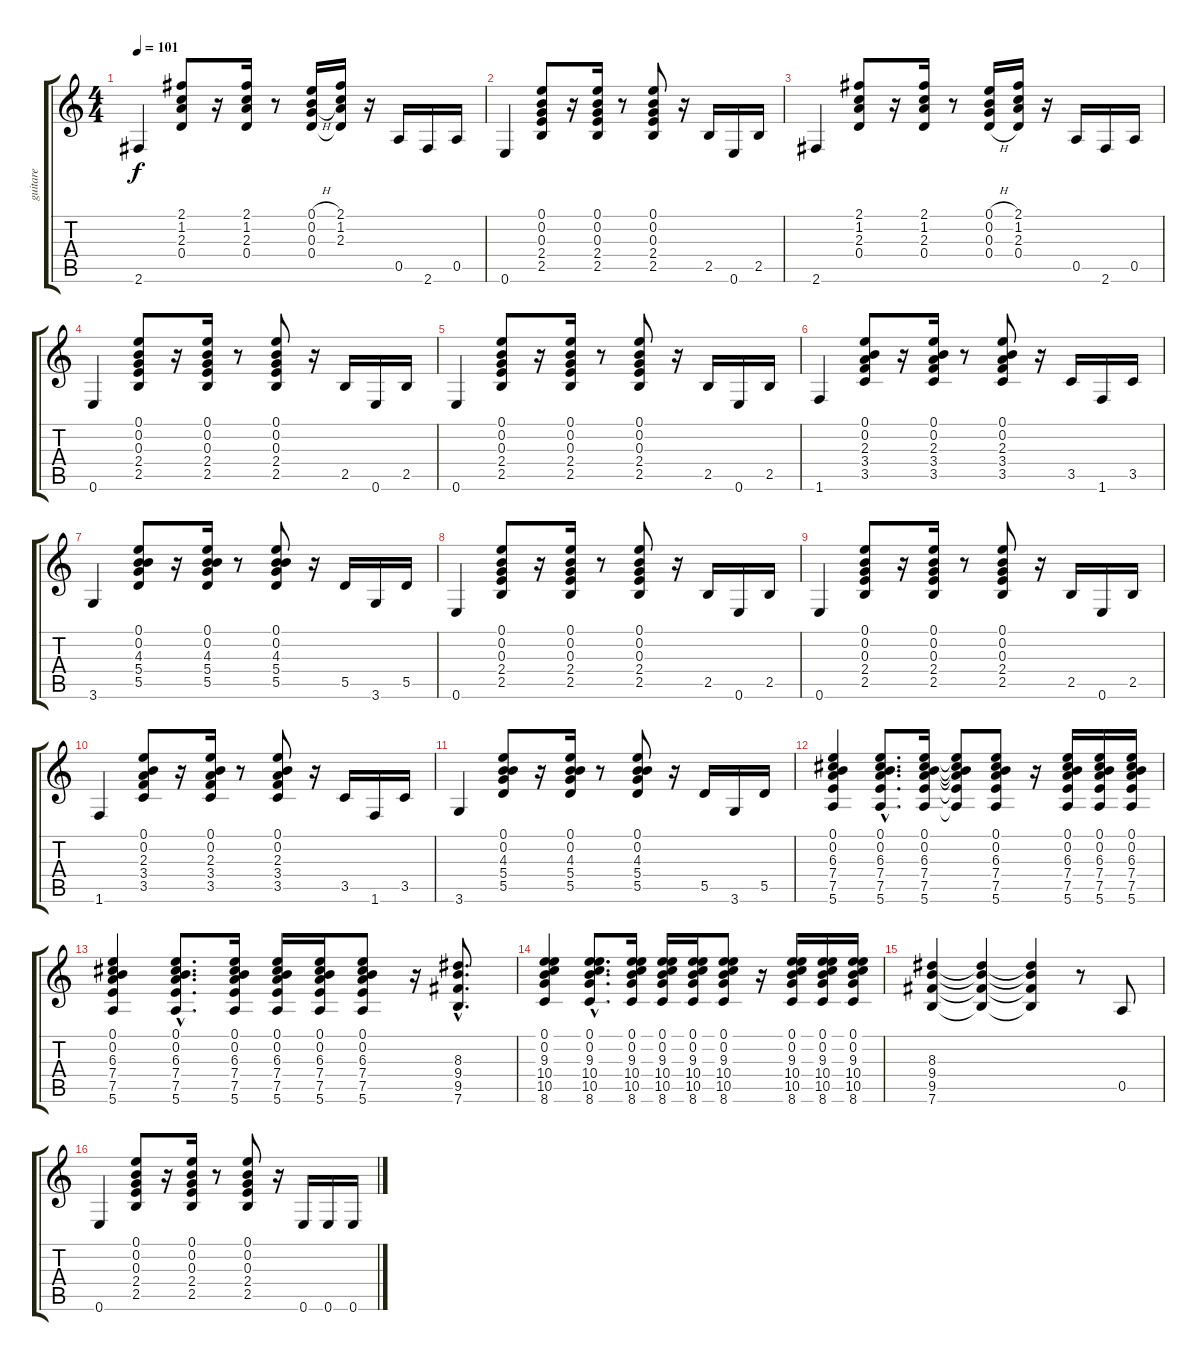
\track ("guitare" "guitare") {instrument acousticguitarsteel}
\staff {score tabs}
\tuning (E4 B3 G3 D3 A2 E2) {hide}
\ts (4 4)
\tempo 101
\clef g2
\ks c
2.6.4{dy f} (2.1 1.2 2.3 0.4).8 r.16 (2.1 1.2 2.3 0.4).16 r.8 (0.1{h} 0.2{h} 0.3{h} 0.4).16 (2.1 1.2 2.3 0.4{t}).16 r.16 0.5.16 2.6.16 0.5.16 |
0.6.4 (0.1 0.2 0.3 2.4 2.5).8 r.16 (0.1 0.2 0.3 2.4 2.5).16 r.8 (0.1 0.2 0.3 2.4 2.5).8 r.16 2.5.16 0.6.16 2.5.16 |
2.6.4 (2.1 1.2 2.3 0.4).8 r.16 (2.1 1.2 2.3 0.4).16 r.8 (0.1{h} 0.2{h} 0.3{h} 0.4{h}).16 (2.1 1.2 2.3 0.4).16 r.16 0.5.16 2.6.16 0.5.16 |
0.6.4 (0.1 0.2 0.3 2.4 2.5).8 r.16 (0.1 0.2 0.3 2.4 2.5).16 r.8 (0.1 0.2 0.3 2.4 2.5).8 r.16 2.5.16 0.6.16 2.5.16 |
0.6.4 (0.1 0.2 0.3 2.4 2.5).8 r.16 (0.1 0.2 0.3 2.4 2.5).16 r.8 (0.1 0.2 0.3 2.4 2.5).8 r.16 2.5.16 0.6.16 2.5.16 |
1.6.4 (0.1 0.2 2.3 3.4 3.5).8 r.16 (0.1 0.2 2.3 3.4 3.5).16 r.8 (0.1 0.2 2.3 3.4 3.5).8 r.16 3.5.16 1.6.16 3.5.16 |
3.6.4 (0.1 0.2 4.3 5.4 5.5).8 r.16 (0.1 0.2 4.3 5.4 5.5).16 r.8 (0.1 0.2 4.3 5.4 5.5).8 r.16 5.5.16 3.6.16 5.5.16 |
0.6.4 (0.1 0.2 0.3 2.4 2.5).8 r.16 (0.1 0.2 0.3 2.4 2.5).16 r.8 (0.1 0.2 0.3 2.4 2.5).8 r.16 2.5.16 0.6.16 2.5.16 |
0.6.4 (0.1 0.2 0.3 2.4 2.5).8 r.16 (0.1 0.2 0.3 2.4 2.5).16 r.8 (0.1 0.2 0.3 2.4 2.5).8 r.16 2.5.16 0.6.16 2.5.16 |
1.6.4 (0.1 0.2 2.3 3.4 3.5).8 r.16 (0.1 0.2 2.3 3.4 3.5).16 r.8 (0.1 0.2 2.3 3.4 3.5).8 r.16 3.5.16 1.6.16 3.5.16 |
3.6.4 (0.1 0.2 4.3 5.4 5.5).8 r.16 (0.1 0.2 4.3 5.4 5.5).16 r.8 (0.1 0.2 4.3 5.4 5.5).8 r.16 5.5.16 3.6.16 5.5.16 |
(0.1 0.2 6.3 7.4 7.5 5.6).4 (0.1{hac} 0.2{hac} 6.3{hac} 7.4{hac} 7.5{hac} 5.6{hac}).8{d} (0.1 0.2 6.3 7.4 7.5 5.6).16 (0.1{t} 0.2{t} 6.3{t} 7.4{t} 7.5{t} 5.6{t}).8 (0.1 0.2 6.3 7.4 7.5 5.6).8 r.16 (0.1 0.2 6.3 7.4 7.5 5.6).16 (0.1 0.2 6.3 7.4 7.5 5.6).16 (0.1 0.2 6.3 7.4 7.5 5.6).16 |
(0.1 0.2 6.3 7.4 7.5 5.6).4 (0.1{hac} 0.2{hac} 6.3{hac} 7.4{hac} 7.5{hac} 5.6{hac}).8{d} (0.1 0.2 6.3 7.4 7.5 5.6).16 (0.1 0.2 6.3 7.4 7.5 5.6).16 (0.1 0.2 6.3 7.4 7.5 5.6).16 (0.1 0.2 6.3 7.4 7.5 5.6).8 r.16 (8.3{hac} 9.4{hac} 9.5{hac} 7.6{hac}).8{d} |
(0.1 0.2 9.3 10.4 10.5 8.6).4 (0.1{hac} 0.2{hac} 9.3{hac} 10.4{hac} 10.5{hac} 8.6{hac}).8{d} (0.1 0.2 9.3 10.4 10.5 8.6).16 (0.1 0.2 9.3 10.4 10.5 8.6).16 (0.1 0.2 9.3 10.4 10.5 8.6).16 (0.1 0.2 9.3 10.4 10.5 8.6).8 r.16 (0.1 0.2 9.3 10.4 10.5 8.6).16 (0.1 0.2 9.3 10.4 10.5 8.6).16 (0.1 0.2 9.3 10.4 10.5 8.6).16 |
(8.3 9.4 9.5 7.6).4 (8.3{t} 9.4{t} 9.5{t} 7.6{t}).4 (8.3{t} 9.4{t} 9.5{t} 7.6{t}).4 r.8 0.5.8 |
0.6.4 (0.1 0.2 0.3 2.4 2.5).8 r.16 (0.1 0.2 0.3 2.4 2.5).16 r.8 (0.1 0.2 0.3 2.4 2.5).8 r.16 0.6.16 0.6.16 0.6.16
